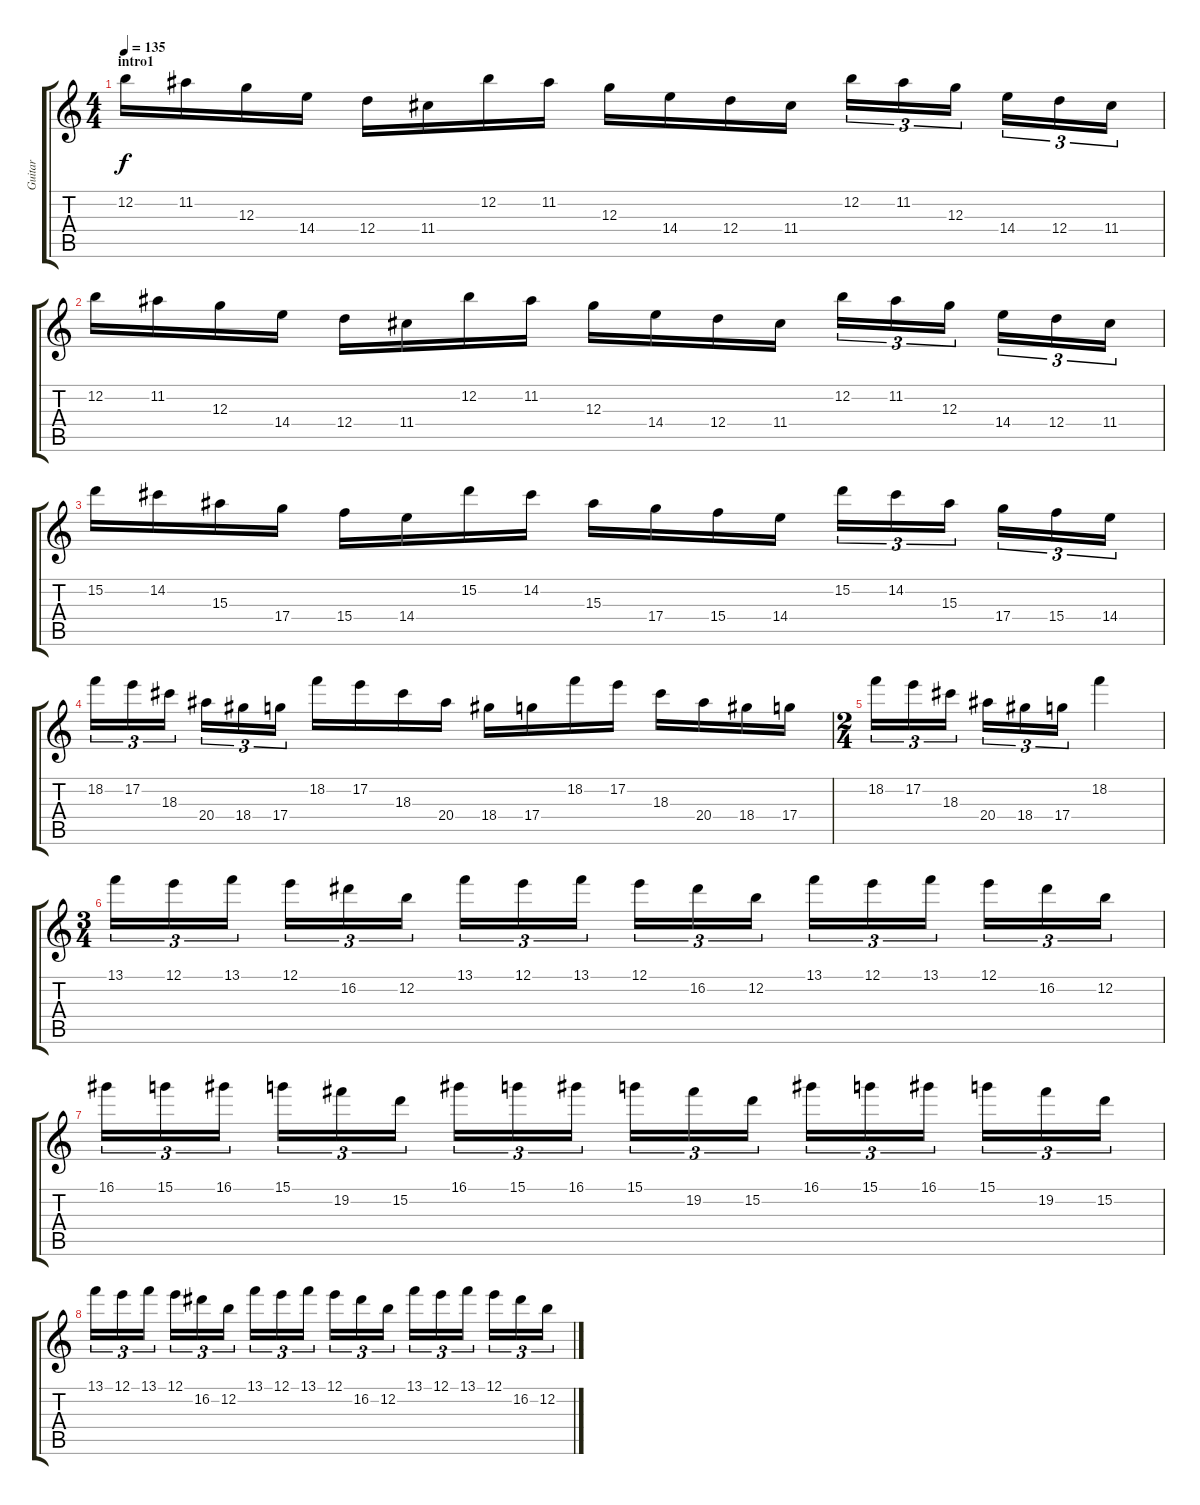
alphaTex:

\track ("Guitar" "Guitar") {instrument distortionguitar}
\staff {score tabs}
\tuning (E4 B3 G3 D3 A2 E2) {hide}
\ts (4 4)
\section ("" "intro1")
\tempo 135
\clef g2
\ks c
12.2.16{dy f instrument distortionguitar} 11.2.16 12.3.16 14.4.16 12.4.16 11.4.16 12.2.16 11.2.16 12.3.16 14.4.16 12.4.16 11.4.16 12.2.16{tu (3 2)} 11.2.16{tu (3 2)} 12.3.16{tu (3 2) beam splitsecondary} 14.4.16{tu (3 2)} 12.4.16{tu (3 2)} 11.4.16{tu (3 2)} |
12.2.16 11.2.16 12.3.16 14.4.16 12.4.16 11.4.16 12.2.16 11.2.16 12.3.16 14.4.16 12.4.16 11.4.16 12.2.16{tu (3 2)} 11.2.16{tu (3 2)} 12.3.16{tu (3 2) beam splitsecondary} 14.4.16{tu (3 2)} 12.4.16{tu (3 2)} 11.4.16{tu (3 2)} |
15.2.16 14.2.16 15.3.16 17.4.16 15.4.16 14.4.16 15.2.16 14.2.16 15.3.16 17.4.16 15.4.16 14.4.16 15.2.16{tu (3 2)} 14.2.16{tu (3 2)} 15.3.16{tu (3 2) beam splitsecondary} 17.4.16{tu (3 2)} 15.4.16{tu (3 2)} 14.4.16{tu (3 2)} |
18.2.16{tu (3 2)} 17.2.16{tu (3 2)} 18.3.16{tu (3 2) beam splitsecondary} 20.4.16{tu (3 2)} 18.4.16{tu (3 2)} 17.4.16{tu (3 2)} 18.2.16 17.2.16 18.3.16 20.4.16 18.4.16 17.4.16 18.2.16 17.2.16 18.3.16 20.4.16 18.4.16 17.4.16 |
\ts (2 4)
18.2.16{tu (3 2)} 17.2.16{tu (3 2)} 18.3.16{tu (3 2) beam splitsecondary} 20.4.16{tu (3 2)} 18.4.16{tu (3 2)} 17.4.16{tu (3 2)} 18.2.4 |
\ts (3 4)
13.1.16{tu (3 2)} 12.1.16{tu (3 2)} 13.1.16{tu (3 2) beam splitsecondary} 12.1.16{tu (3 2)} 16.2.16{tu (3 2)} 12.2.16{tu (3 2)} 13.1.16{tu (3 2)} 12.1.16{tu (3 2)} 13.1.16{tu (3 2) beam splitsecondary} 12.1.16{tu (3 2)} 16.2.16{tu (3 2)} 12.2.16{tu (3 2)} 13.1.16{tu (3 2)} 12.1.16{tu (3 2)} 13.1.16{tu (3 2) beam splitsecondary} 12.1.16{tu (3 2)} 16.2.16{tu (3 2)} 12.2.16{tu (3 2)} |
16.1.16{tu (3 2)} 15.1.16{tu (3 2)} 16.1.16{tu (3 2) beam splitsecondary} 15.1.16{tu (3 2)} 19.2.16{tu (3 2)} 15.2.16{tu (3 2)} 16.1.16{tu (3 2)} 15.1.16{tu (3 2)} 16.1.16{tu (3 2) beam splitsecondary} 15.1.16{tu (3 2)} 19.2.16{tu (3 2)} 15.2.16{tu (3 2)} 16.1.16{tu (3 2)} 15.1.16{tu (3 2)} 16.1.16{tu (3 2) beam splitsecondary} 15.1.16{tu (3 2)} 19.2.16{tu (3 2)} 15.2.16{tu (3 2)} |
13.1.16{tu (3 2)} 12.1.16{tu (3 2)} 13.1.16{tu (3 2) beam splitsecondary} 12.1.16{tu (3 2)} 16.2.16{tu (3 2)} 12.2.16{tu (3 2)} 13.1.16{tu (3 2)} 12.1.16{tu (3 2)} 13.1.16{tu (3 2) beam splitsecondary} 12.1.16{tu (3 2)} 16.2.16{tu (3 2)} 12.2.16{tu (3 2)} 13.1.16{tu (3 2)} 12.1.16{tu (3 2)} 13.1.16{tu (3 2) beam splitsecondary} 12.1.16{tu (3 2)} 16.2.16{tu (3 2)} 12.2.16{tu (3 2)}
